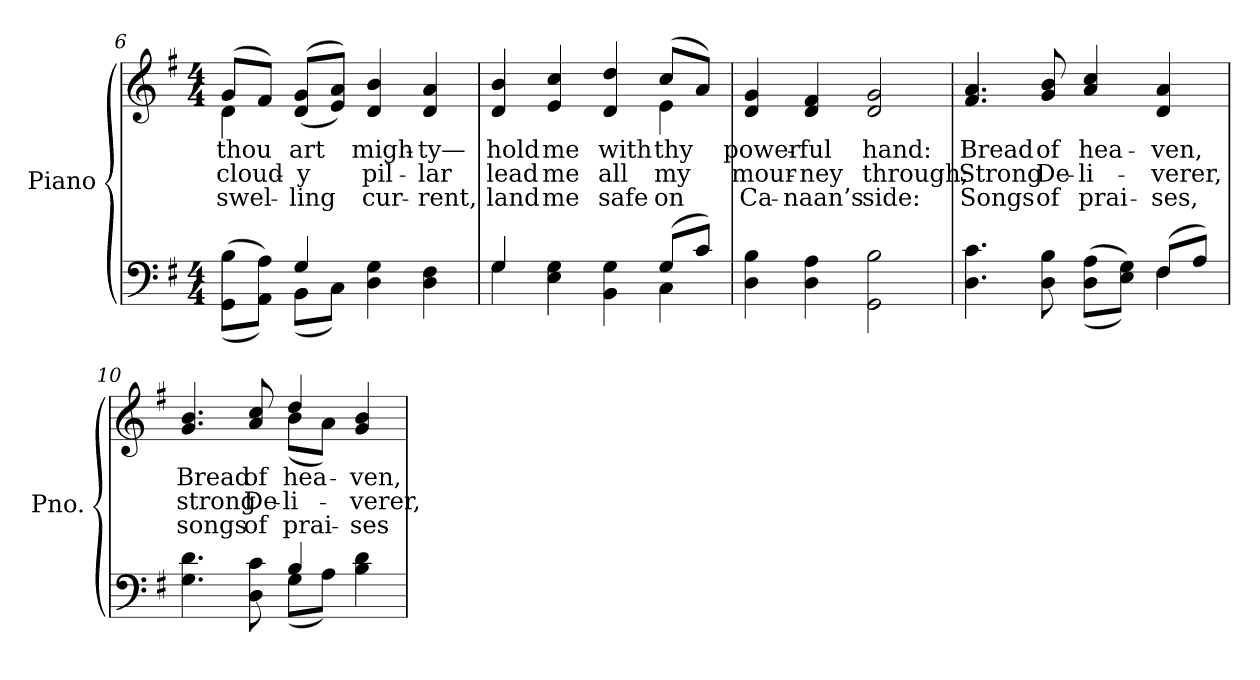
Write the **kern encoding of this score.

**kern	**kern	**text	**text	**text
*part2	*part1	*part1	*part1	*part1
*staff2	*staff1	*staff1	*staff1	*staff1
*I"Piano	*I"Piano	*	*	*
*I'Pno.	*I'Pno.	*	*	*
*clefF4	*clefG2	*	*	*
*k[f#]	*k[f#]	*	*	*
*G:	*G:	*	*	*
*M4/4	*M4/4	*	*	*
=6	=6	=6	=6	=6
*^	*	*	*	*
!	!	!	!LO:LY:b:color=#000000	!LO:LY:b:color=#000000	!LO:LY:b:color=#000000
*	*	*^	*	*	*
((8GGi\ 8Bi\L	4ryy	(8gi/L	4di\	thou	cloud-	swel-
8AAi\ 8Ai\J))	.	8f#i/J)	.	.	.	.
!	!	!	!	!LO:LY:b:color=#000000	!LO:LY:b:color=#000000	!LO:LY:b:color=#000000
4Gi/	(8BBi\L	((8di/ 8gi/L	2.ryy	art	-y	-ling
.	8Ci\J)	8ei/ 8ai/J))	.	.	.	.
!	!	!	!	!LO:LY:b:color=#000000	!LO:LY:b:color=#000000	!LO:LY:b:color=#000000
4Di\ 4Gi	2ryy	4di/ 4bi	.	migh-	pil-	cur-
!	!	!	!	!LO:LY:b:color=#000000	!LO:LY:b:color=#000000	!LO:LY:b:color=#000000
4Di\ 4F#i	.	4di/ 4ai	.	-ty—	-lar	-rent,
!!LO:LB:g=z	!!
=7	=7	=7	=7	=7	=7	=7
!	!	!	!	!LO:LY:b:color=#000000	!LO:LY:b:color=#000000	!LO:LY:b:color=#000000
4Gi/	4Gi\	4di/ 4bi	2.ryy	hold	lead	land
!	!	!	!	!LO:LY:b:color=#000000	!LO:LY:b:color=#000000	!LO:LY:b:color=#000000
4Ei\ 4Gi	2ryy	4ei/ 4cci	.	me	me	me
!	!	!	!	!LO:LY:b:color=#000000	!LO:LY:b:color=#000000	!LO:LY:b:color=#000000
4BBi\ 4Gi	.	4di/ 4ddi	.	with	all	safe
!	!	!	!	!LO:LY:b:color=#000000	!LO:LY:b:color=#000000	!LO:LY:b:color=#000000
(8Gi/L	4Ci\	(8cci/L	4ei\	thy	my	on
8ci/J)	.	8ai/J)	.	.	.	.
*v	*v	*	*	*	*	*
*	*v	*v	*	*	*
=8	=8	=8	=8	=8
!	!	!LO:LY:b:color=#000000	!LO:LY:b:color=#000000	!LO:LY:b:color=#000000
4Di\ 4Bi	4di/ 4gi	power-	mour-	Ca-
!	!	!LO:LY:b:color=#000000	!LO:LY:b:color=#000000	!LO:LY:b:color=#000000
4Di\ 4Ai	4di/ 4f#i	-ful	-ney	-naan’s
!	!	!LO:LY:b:color=#000000	!LO:LY:b:color=#000000	!LO:LY:b:color=#000000
2GGi\ 2Bi	2di/ 2gi	hand:	through;	side:
=9	=9	=9	=9	=9
*^	*	*	*	*
!	!	!	!LO:LY:b:color=#000000	!LO:LY:b:color=#000000	!LO:LY:b:color=#000000
4.Di\ 4.ci	2.ryy	4.f#i/ 4.ai	Bread	Strong	Songs
!	!	!	!LO:LY:b:color=#000000	!LO:LY:b:color=#000000	!LO:LY:b:color=#000000
8Di\ 8Bi	.	8gi/ 8bi	of	De-	of
!	!	!	!LO:LY:b:color=#000000	!LO:LY:b:color=#000000	!LO:LY:b:color=#000000
((8Di\ 8Ai\L	.	4ai/ 4cci	hea-	-li-	prai-
8Ei\ 8Gi\J))	.	.	.	.	.
!	!	!	!LO:LY:b:color=#000000	!LO:LY:b:color=#000000	!LO:LY:b:color=#000000
(8F#i/L	4F#i\	4di/ 4ai	-ven,	-verer,	-ses,
8Ai/J)	.	.	.	.	.
!!LO:LB:g=z
=10	=10	=10	=10	=10	=10
!	!	!	!LO:LY:b:color=#000000	!LO:LY:b:color=#000000	!LO:LY:b:color=#000000
*	*	*^	*	*	*
4.Gi\ 4.di	2ryy	4.gi/ 4.bi	2ryy	Bread	strong	songs
!	!	!	!	!LO:LY:b:color=#000000	!LO:LY:b:color=#000000	!LO:LY:b:color=#000000
8Di\ 8ci	.	8ai/ 8cci	.	of	De-	of
!	!	!	!	!LO:LY:b:color=#000000	!LO:LY:b:color=#000000	!LO:LY:b:color=#000000
4Bi/	(8Gi\L	4ddi/	(8bi\L	hea-	-li-	prai-
.	8Ai\J)	.	8ai\J)	.	.	.
!	!	!	!	!LO:LY:b:color=#000000	!LO:LY:b:color=#000000	!LO:LY:b:color=#000000
4Bi\ 4di	4ryy	4gi/ 4bi	4ryy	-ven,	-verer,	-ses
*v	*v	*	*	*	*	*
*	*v	*v	*	*	*
=	=	=	=	=
*-	*-	*-	*-	*-
